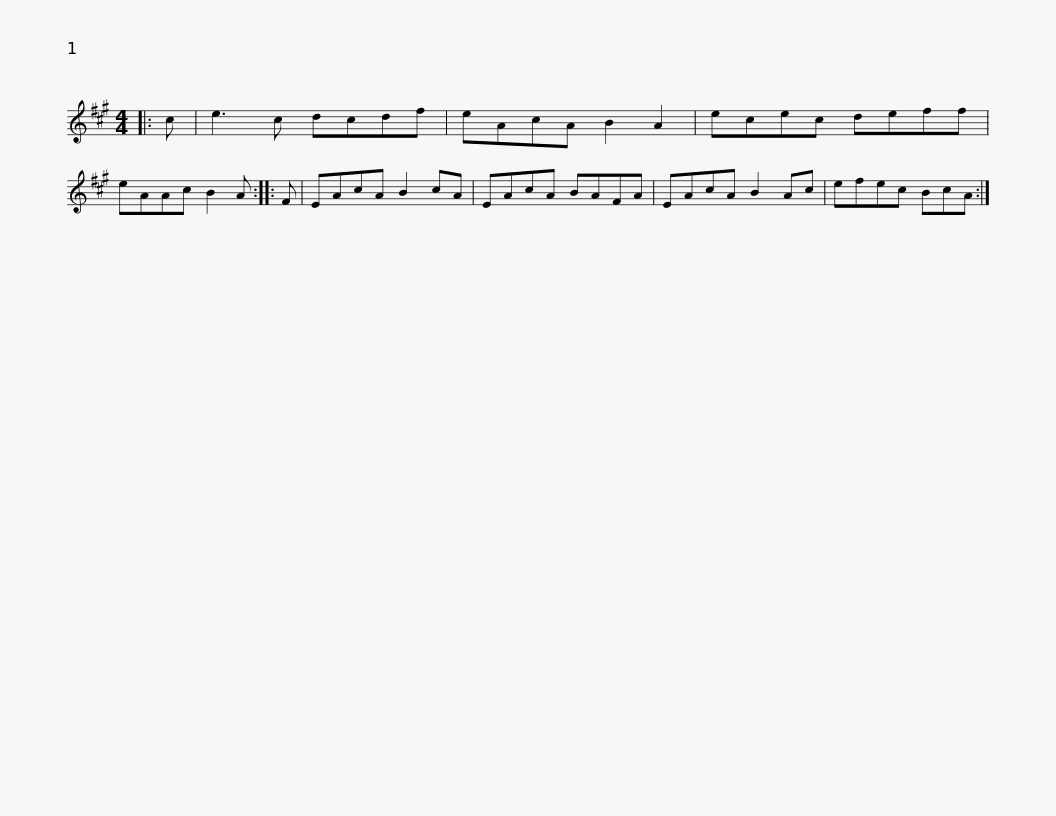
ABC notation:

X:1
L:1/8
M:4/4
I:linebreak $
K:A
V:1 treble
V:1
|: c | e3 c dcdf | eAcA B2 A2 | ecec deff | eAAc B2 A :: %5
 F | EAcA B2 cA |$ EAcA BAFA | EAcA B2 Ac | efec BcA :| %10
